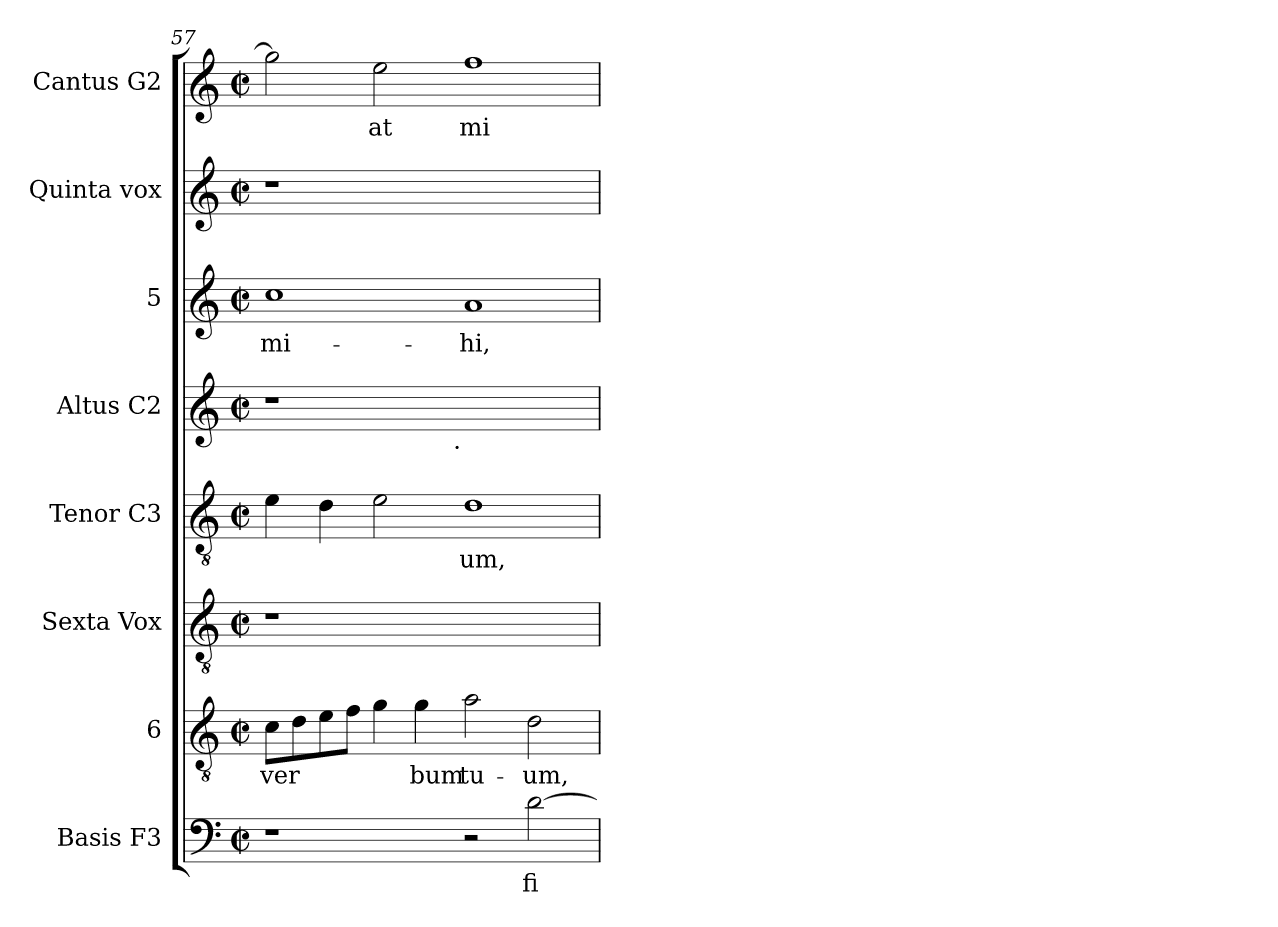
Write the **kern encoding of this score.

**kern	**text	**kern	**text	**kern	**kern	**text	**kern	**kern	**text	**kern	**kern	**text
*part8	*part8	*part7	*part7	*part6	*part5	*part5	*part4	*part3	*part3	*part2	*part1	*part1
*staff8	*staff8	*staff7	*staff7	*staff6	*staff5	*staff5	*staff4	*staff3	*staff3	*staff2	*staff1	*staff1
*I"Basis  F3	*	*I"6	*	*I"Sexta  Vox	*I"Tenor  C3	*	*I"Altus  C2	*I"5	*	*I"Quinta  vox	*I"Cantus  G2	*
*I'B	*	*	*	*	*I'T	*	*I'A	*	*	*	*I'C	*
*clefF4	*	*clefGv2	*	*clefGv2	*clefGv2	*	*clefG2	*clefG2	*	*clefG2	*clefG2	*
*k[]	*	*k[]	*	*k[]	*k[]	*	*k[]	*k[]	*	*k[]	*k[]	*
*C:	*	*C:	*	*C:	*C:	*	*C:	*C:	*	*C:	*C:	*
*M2/2	*	*M2/2	*	*M2/2	*M2/2	*	*M2/2	*M2/2	*	*M2/2	*M2/2	*
*met(c|)	*	*met(c|)	*	*met(c|)	*met(c|)	*	*met(c|)	*met(c|)	*	*met(c|)	*met(c|)	*
=57	=57	=57	=57	=57	=57	=57	=57	=57	=57	=57	=57	=57
!	!	!	!LO:LY:b:cj	!	!	!LO:LY:b:cj	!	!	!LO:LY:b:cj	!	!	!LO:LY:b:cj
*	*	*	*	*	*	*	*^	*	*	*	*	*
1r	.	8c\L	ver-	1r	4e\	--	1r	2ryy	1cc	mi-	1r	2gg\]	--
!	!	!	!LO:LY:b:cj	!	!	!	!	!	!	!	!	!	!
.	.	8d\	--	.	.	.	.	.	.	.	.	.	.
!	!	!	!LO:LY:b:cj	!	!	!LO:LY:b:cj	!	!	!	!	!	!	!
.	.	8e\	--	.	4d\	--	.	.	.	.	.	.	.
!	!	!	!LO:LY:b:cj	!	!	!	!	!	!	!	!	!	!
.	.	8f\J	--	.	.	.	.	.	.	.	.	.	.
!	!	!	!LO:LY:b:cj	!	!	!LO:LY:b:cj	!	!	!	!	!	!	!LO:LY:b:cj
.	.	4g\	--	.	2e\	--	.	4...ryy	.	.	.	2ee\	-at
!	!	!	!LO:LY:b:cj	!	!	!	!	!	!	!	!	!	!
.	.	4g\	-bum	.	.	.	.	.	.	.	.	.	.
!	!	!	!	!	!	!	!	!LO:TX:b:t=.	!	!	!	!	!
.	.	.	.	.	.	.	.	1ryy	.	.	.	.	.
!	!	!	!LO:LY:b:cj	!	!	!LO:LY:b:cj	!	!	!	!LO:LY:b:cj	!	!	!LO:LY:b:cj
2r	.	2a\	tu-	1ryy	1d	-um,	1ryy	.	1a	-hi,	1ryy	1ff	mi-
!	!LO:LY:b:cj	!	!LO:LY:b:cj	!	!	!	!	!	!	!	!	!	!
[>2d\	fi-	2d\	-um,	.	.	.	.	.	.	.	.	.	.
.	.	.	.	.	.	.	.	32ryy	.	.	.	.	.
*	*	*	*	*	*	*	*v	*v	*	*	*	*	*
=	=	=	=	=	=	=	=	=	=	=	=	=
*-	*-	*-	*-	*-	*-	*-	*-	*-	*-	*-	*-	*-
